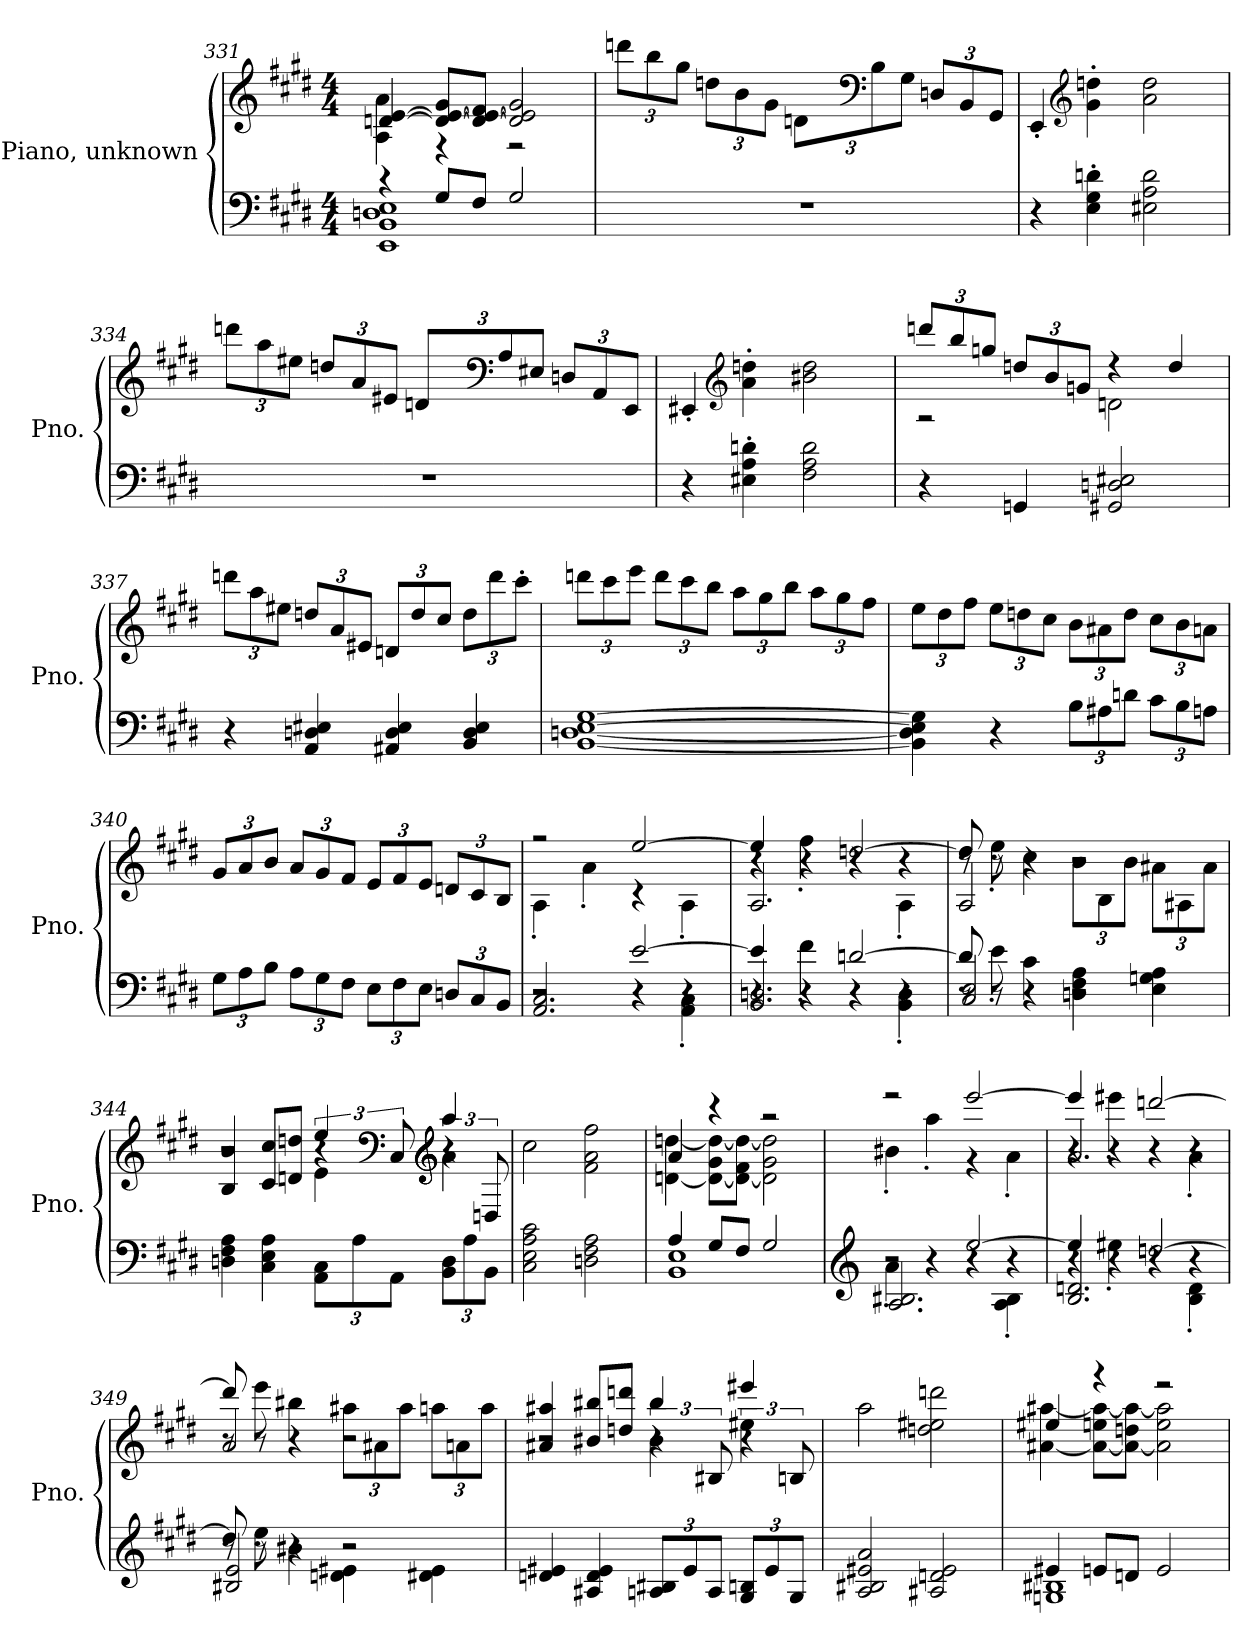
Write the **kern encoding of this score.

**kern	**kern
*part1	*part1
*staff2	*staff1
*I"Piano, unknown	*
*I'Pno.	*
*clefF4	*clefG2
*k[f#c#g#d#]	*k[f#c#g#d#]
*M4/4	*M4/4
=331	=331
*^	*^
4r	1EE 1BB 1Dn 1E	[4dn/ [4e/	4A\ 4a\
8G#/L	.	8d/_ 8e/_ 8g#/L	4r
8F#/J	.	8d/_ 8e/_ 8f#/J	.
2G#/	.	2d/] 2e/] 2g#/	2r
*v	*v	*	*
*	*v	*v
!!LO:LB:g=z
=332	=332
*	*Xbrackettup
1r	12dddn\L
.	12bb\
.	12gg#\J
.	12ddn\L
.	12b\
.	12g#\J
.	12dn\L
*	*clefF4
.	12B\
.	12G#\J
.	12Dn/L
.	12BB/
.	12GG#/J
=333	=333
4r	4EE'/
*	*clefG2
4E\' 4G#\' 4dn\'	4g#\' 4ddn\'
2E#X\ 2A\ 2d\	2a\ 2dd\
=334	=334
1r	12dddn\L
.	12aa\
.	12ee#X\J
.	12ddn/L
.	12a/
.	12e#X/J
.	12dn/L
*	*clefF4
.	12A/
.	12E#X/J
.	12Dn/L
.	12AA/
.	12EE/J
!!LO:LB:g=z
=335	=335
4r	4EE#X'/
*	*clefG2
4E#X\' 4A\' 4dn\'	4a\' 4ddn\'
2F#\ 2A\ 2d\	2b#X\ 2dd\
=336	=336
*	*^
4r	12dddn/L	2r
.	12bb/	.
.	12ggn/J	.
4GGn/	12ddn/L	.
.	12b/	.
.	12gn/J	.
2GG#X/ 2Dn/ 2E#X/	4r	2dn\
.	4dd/	.
*	*v	*v
=337	=337
4r	12dddn\L
.	12aa\
.	12ee#X\J
4AA/ 4Dn/ 4E#X/	12ddn/L
.	12a/
.	12e#X/J
4AA#X/ 4D/ 4E#/	12dn/L
.	12dd/
.	12cc#/J
4BB/ 4D/ 4E#/	12dd\L
.	12ddd\
.	12ccc#'\J
!!LO:LB:g=z
=338	=338
[1BB [1Dn [1E [1G#	12dddn\L
.	12ccc#\
.	12eee\J
.	12ddd\L
.	12ccc#\
.	12bb\J
.	12aa\L
.	12gg#\
.	12bb\J
.	12aa\L
.	12gg#\
.	12ff#\J
=339	=339
4BB\] 4D\] 4E\] 4G#\]	12ee\L
.	12dd#\
.	12ff#\J
4r	12ee\L
.	12ddn\
.	12cc#\J
*Xbrackettup	*
12B\L	12b\L
12A#X\	12a#X\
12dn\J	12dd\J
12c#\L	12cc#\L
12B\	12b\
12An\J	12an\J
!!LO:PB:g=z
=340	=340
12G#\L	12g#/L
12A\	12a/
12B\J	12b/J
12A\L	12a/L
12G#\	12g#/
12F#\J	12f#/J
12E\L	12e/L
12F#\	12f#/
12E\J	12e/J
12Dn/L	12dn/L
12C#/	12c#/
12BB/J	12B/J
=341	=341
*^	*^
*	*^	*	*
2r	2r	2.AA/ 2.C#/	2r	4A'\
.	.	.	.	4a'\
[2e/	4r	.	[2ee/	4r
.	4AA\' 4C#\'	4r	.	4A'\
=342	=342	=342	=342	=342
*	*	*	*	*^
4e/]	4r	2.BB/ 2.Dn/	4ee/]	4r	2.A/
4r	4f#'\	.	4r	4ff#'\	.
[2dn/	4r	.	[2ddn/	4r	.
.	4BB\' 4D\'	4r	.	4A'\	4r
=343	=343	=343	=343	=343	=343
8d/]	8r	2C#/ 2E/	8dd/]	8r	2A/
8r	8e'\	.	8r	8ee'\	.
4r	4c#\	.	4r	4cc#\	.
2r	4Dn\ 4F#\ 4A\	2r	2r	12b\L	2r
.	.	.	.	12B\	.
.	.	.	.	12b\J	.
.	4E\ 4Gn\ 4A\	.	.	12a#X\L	.
.	.	.	.	12A#X\	.
.	.	.	.	12a#\J	.
*v	*v	*v	*	*	*
!!LO:LB:g=z	!!	!!
=344	=344	=344	=344
4Dn\ 4F#\ 4A\	2r	2r	4B/ 4b/
4C#\ 4E\ 4A\	.	.	8c#/ 8cc#/L
.	.	.	8dn/ 8ddn/J
*	*	*	*brackettup
12AA\ 12C#\L	4ee/	4e\	6r
12A\	.	.	.
*	*clefF4	*	*
12AA\J	.	.	12C#/
*	*clefG2	*	*
12BB\ 12D\L	4aa/	4a\	6r
12A\	.	.	.
12BB\J	.	.	12Dn/
*	*v	*v	*v
=345	=345
2C#\ 2E\ 2A\ 2c#\	2cc#\
2Dn\ 2F#\ 2A\	2f#\ 2a\ 2ff#\
=346	=346
*^	*^
4A/	1BB 1E	4a/	[4dn\ [4ddn\
8G#/L	.	4r	8d\_ 8g#\ 8dd\_L
8F#/J	.	.	8d\_ 8f#\ 8dd\_J
2G#/	.	2r	2d\] 2g#\ 2dd\]
*v	*v	*	*
=347	=347	=347
*clefG2	*	*
*^	*	*
*	*^	*	*
2r	4a'\	2.A/ 2.B#X/	2r	4b#X'\
.	4r	.	.	4aa'\
[2ee/	4r	.	[2eee/	4r
.	4A\' 4B#\'	4r	.	4a'\
!!LO:LB:g=z
=348	=348	=348	=348	=348
*	*	*	*	*^
4ee/]	4r	2.B/ 2.dn/	4eee/]	4r	2.a/
4r	4ee#X'\	.	4r	4eee#X'\	.
[2ddn/	4r	.	[2dddn/	4r	.
.	4B\' 4d\'	4r	.	4a'\	4r
=349	=349	=349	=349	=349	=349
8dd/]	8r	2B#X/ 2e/	8ddd/]	8r	2a/
8r	8ee\	.	8r	8eee\	.
4r	4b#X\	.	4r	4bb#X\	.
*	*	*	*	*Xbrackettup	*
2r	4dn\ 4e#X\	2r	2r	12aa#X\L	2r
.	.	.	.	12a#X\	.
.	.	.	.	12aa#\J	.
.	4d#X\ 4e#\	.	.	12aan\L	.
.	.	.	.	12an\	.
.	.	.	.	12aa\J	.
*v	*v	*v	*	*	*
=350	=350	=350	=350
4dn/ 4e#X/	2r	2r	4a#X/ 4aa#X/
4A#X/ 4d/ 4e#/	.	.	8b#X/ 8bb#X/L
.	.	.	8ddn/ 8dddn/J
*	*	*	*brackettup
12An/ 12B#X/L	4bb#/	4b#\	6r
12e#/	.	.	.
12A/J	.	.	12B#X/
12G#/ 12Bn/L	4eee#X/	4ee#X\	6r
12e#/	.	.	.
12G#/J	.	.	12Bn/
*	*v	*v	*v
!!LO:LB:g=z
=351	=351
2A/ 2B#X/ 2e#X/ 2a/	2aa\
2A#X/ 2dn/ 2e#/	2ddn\ 2ee#X\ 2dddn\
=352	=352
*^	*^
4e#X/	1Gn 1B#X	4ee#X/	[4a#X\ [4aa#X\
8en/L	.	4r	8a#\_ 8een\ 8aa#\_L
8dn/J	.	.	8a#\_ 8ddn\ 8aa#\_J
2e/	.	2r	2a#\] 2ee\ 2aa#\]
*v	*v	*	*
*	*v	*v
=	=
*-	*-
